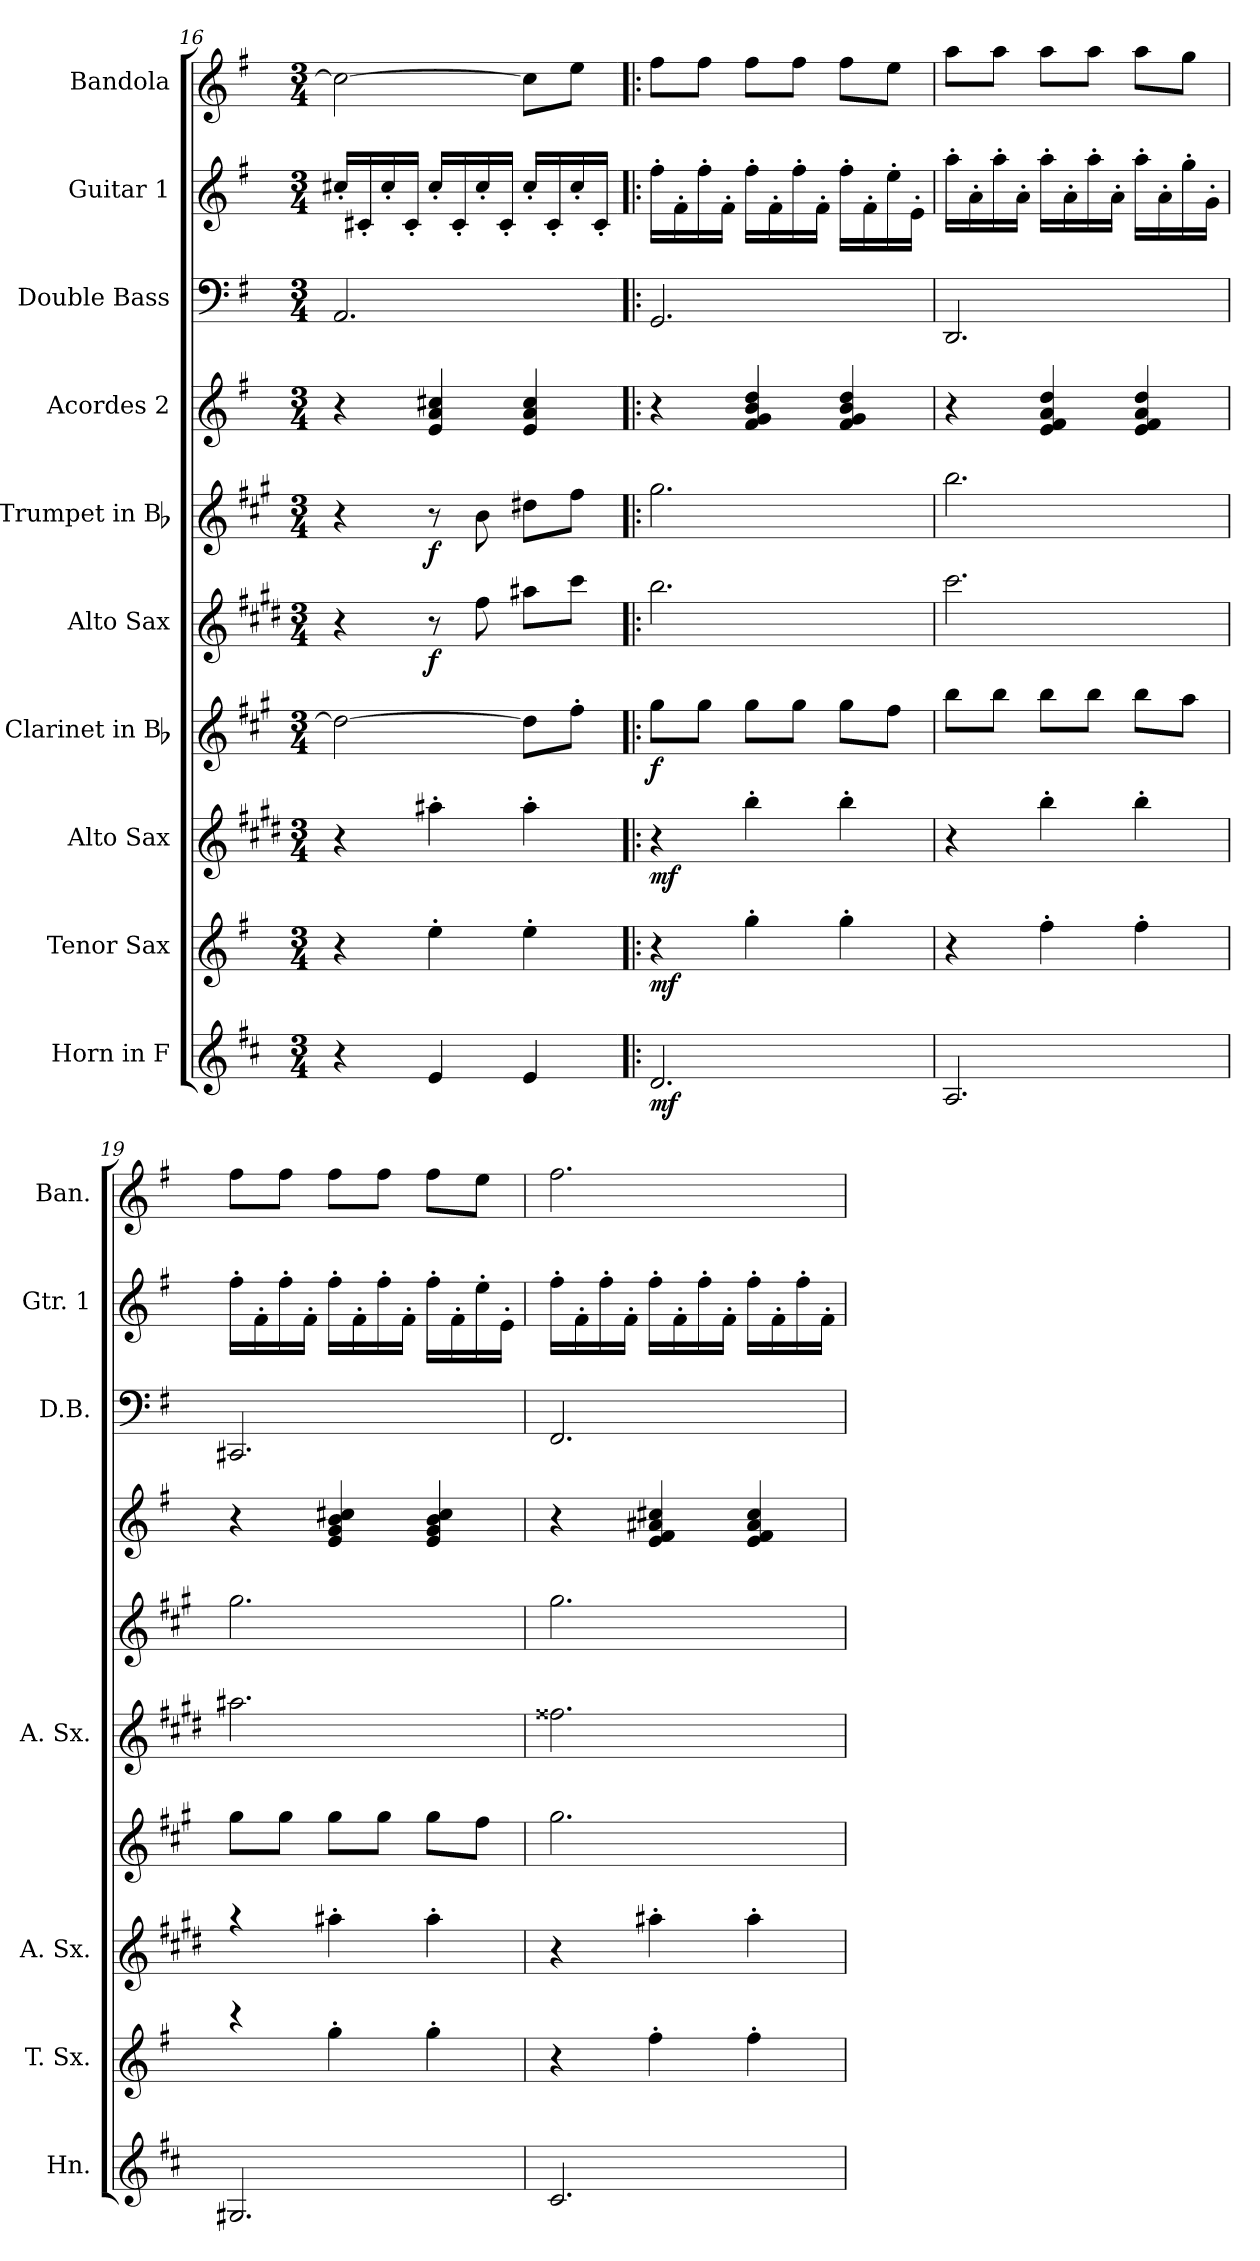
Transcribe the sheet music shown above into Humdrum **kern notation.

**kern	**dynam	**kern	**dynam	**kern	**dynam	**kern	**dynam	**kern	**dynam	**kern	**dynam	**kern	**kern	**kern	**kern
*part10	*part10	*part9	*part9	*part8	*part8	*part7	*part7	*part6	*part6	*part5	*part5	*part4	*part3	*part2	*part1
*staff10	*staff10	*staff9	*staff9	*staff8	*staff8	*staff7	*staff7	*staff6	*staff6	*staff5	*staff5	*staff4	*staff3	*staff2	*staff1
*I"Horn in F	*	*I"Tenor Sax	*	*I"Alto Sax	*	*I"Clarinet in Bb	*	*I"Alto Sax	*	*I"Trumpet in Bb	*	*I"Acordes 2	*I"Double Bass	*I"Guitar 1	*I"Bandola
*I'Hn.	*	*I'T. Sx.	*	*I'A. Sx.	*	*	*	*I'A. Sx.	*	*	*	*	*I'D.B.	*I'Gtr. 1	*I'Ban.
*clefG2	*	*clefG2	*	*clefG2	*	*clefG2	*	*clefG2	*	*clefG2	*	*clefG2	*clefF4	*clefG2	*clefG2
*ITrd4c7	*	*ITrd8c14	*	*ITrd5c9	*	*ITrd1c2	*	*ITrd5c9	*	*ITrd1c2	*	*ITrd7c12	*ITrd7c12	*ITrd7c12	*
*k[f#]	*	*k[f#]	*	*k[f#]	*	*k[f#]	*	*k[f#]	*	*k[f#]	*	*k[f#]	*k[f#]	*k[f#]	*k[f#]
*G:	*	*G:	*	*G:	*	*G:	*	*G:	*	*G:	*	*G:	*G:	*G:	*G:
*M3/4	*	*M3/4	*	*M3/4	*	*M3/4	*	*M3/4	*	*M3/4	*	*M3/4	*M3/4	*M3/4	*M3/4
=16	=16	=16	=16	=16	=16	=16	=16	=16	=16	=16	=16	=16	=16	=16	=16
4r	.	4r	.	4r	.	2cc#\_	.	4r	.	4r	.	4r	2.AAA/	16c#X'/LL	2cc#\_
.	.	.	.	.	.	.	.	.	.	.	.	.	.	16C#X'/	.
.	.	.	.	.	.	.	.	.	.	.	.	.	.	16c#'/	.
.	.	.	.	.	.	.	.	.	.	.	.	.	.	16C#'/JJ	.
!	!	!	!	!	!	!	!	!	!LO:DY:b	!	!LO:DY:b	!	!	!	!
4A/	.	4e'\	.	4cc#X'\	.	.	.	8r	f	8r	f	4E/ 4A/ 4c#X/	.	16c#'/LL	.
.	.	.	.	.	.	.	.	.	.	.	.	.	.	16C#'/	.
.	.	.	.	.	.	.	.	8a\	.	8a\	.	.	.	16c#'/	.
.	.	.	.	.	.	.	.	.	.	.	.	.	.	16C#'/JJ	.
4A/	.	4e'\	.	4cc#'\	.	8cc#\L]	.	8cc#X\L	.	8cc#X\L	.	4E/ 4A/ 4c#/	.	16c#'/LL	8cc#\L]
.	.	.	.	.	.	.	.	.	.	.	.	.	.	16C#'/	.
.	.	.	.	.	.	8ee'\J	.	8ee\J	.	8ee\J	.	.	.	16c#'/	8ee\J
.	.	.	.	.	.	.	.	.	.	.	.	.	.	16C#'/JJ	.
!!LO:PB:g=z
=17!|:	=17!|:	=17!|:	=17!|:	=17!|:	=17!|:	=17!|:	=17!|:	=17!|:	=17!|:	=17!|:	=17!|:	=17!|:	=17!|:	=17!|:	=17!|:
!	!LO:DY:b	!	!LO:DY:b	!	!LO:DY:b	!	!LO:DY:b	!	!	!	!	!	!	!	!
2.G/	mf	4r	mf	4r	mf	8ff#\L	f	2.dd\	.	2.ff#\	.	4r	2.GGG/	16f#'\LL	8ff#\L
.	.	.	.	.	.	.	.	.	.	.	.	.	.	16F#'\	.
.	.	.	.	.	.	8ff#\J	.	.	.	.	.	.	.	16f#'\	8ff#\J
.	.	.	.	.	.	.	.	.	.	.	.	.	.	16F#'\JJ	.
.	.	4g'\	.	4dd'\	.	8ff#\L	.	.	.	.	.	4F#/ 4G/ 4B/ 4d/	.	16f#'\LL	8ff#\L
.	.	.	.	.	.	.	.	.	.	.	.	.	.	16F#'\	.
.	.	.	.	.	.	8ff#\J	.	.	.	.	.	.	.	16f#'\	8ff#\J
.	.	.	.	.	.	.	.	.	.	.	.	.	.	16F#'\JJ	.
.	.	4g'\	.	4dd'\	.	8ff#\L	.	.	.	.	.	4F#/ 4G/ 4B/ 4d/	.	16f#'\LL	8ff#\L
.	.	.	.	.	.	.	.	.	.	.	.	.	.	16F#'\	.
.	.	.	.	.	.	8ee\J	.	.	.	.	.	.	.	16e'\	8ee\J
.	.	.	.	.	.	.	.	.	.	.	.	.	.	16E'\JJ	.
=18	=18	=18	=18	=18	=18	=18	=18	=18	=18	=18	=18	=18	=18	=18	=18
2.D/	.	4r	.	4r	.	8aa\L	.	2.ee\	.	2.aa\	.	4r	2.DDD/	16a'\LL	8aa\L
.	.	.	.	.	.	.	.	.	.	.	.	.	.	16A'\	.
.	.	.	.	.	.	8aa\J	.	.	.	.	.	.	.	16a'\	8aa\J
.	.	.	.	.	.	.	.	.	.	.	.	.	.	16A'\JJ	.
.	.	4f#'\	.	4dd'\	.	8aa\L	.	.	.	.	.	4E/ 4F#/ 4A/ 4d/	.	16a'\LL	8aa\L
.	.	.	.	.	.	.	.	.	.	.	.	.	.	16A'\	.
.	.	.	.	.	.	8aa\J	.	.	.	.	.	.	.	16a'\	8aa\J
.	.	.	.	.	.	.	.	.	.	.	.	.	.	16A'\JJ	.
.	.	4f#'\	.	4dd'\	.	8aa\L	.	.	.	.	.	4E/ 4F#/ 4A/ 4d/	.	16a'\LL	8aa\L
.	.	.	.	.	.	.	.	.	.	.	.	.	.	16A'\	.
.	.	.	.	.	.	8gg\J	.	.	.	.	.	.	.	16g'\	8gg\J
.	.	.	.	.	.	.	.	.	.	.	.	.	.	16G'\JJ	.
!!LO:PB:g=z
=19	=19	=19	=19	=19	=19	=19	=19	=19	=19	=19	=19	=19	=19	=19	=19
2.C#X/	.	4rccc	.	4raa	.	8ff#\L	.	2.cc#X\	.	2.ff#\	.	4r	2.CCC#X/	16f#'\LL	8ff#\L
.	.	.	.	.	.	.	.	.	.	.	.	.	.	16F#'\	.
.	.	.	.	.	.	8ff#\J	.	.	.	.	.	.	.	16f#'\	8ff#\J
.	.	.	.	.	.	.	.	.	.	.	.	.	.	16F#'\JJ	.
.	.	4g'\	.	4cc#X'\	.	8ff#\L	.	.	.	.	.	4E/ 4G/ 4B/ 4c#X/	.	16f#'\LL	8ff#\L
.	.	.	.	.	.	.	.	.	.	.	.	.	.	16F#'\	.
.	.	.	.	.	.	8ff#\J	.	.	.	.	.	.	.	16f#'\	8ff#\J
.	.	.	.	.	.	.	.	.	.	.	.	.	.	16F#'\JJ	.
.	.	4g'\	.	4cc#'\	.	8ff#\L	.	.	.	.	.	4E/ 4G/ 4B/ 4c#/	.	16f#'\LL	8ff#\L
.	.	.	.	.	.	.	.	.	.	.	.	.	.	16F#'\	.
.	.	.	.	.	.	8ee\J	.	.	.	.	.	.	.	16e'\	8ee\J
.	.	.	.	.	.	.	.	.	.	.	.	.	.	16E'\JJ	.
=20	=20	=20	=20	=20	=20	=20	=20	=20	=20	=20	=20	=20	=20	=20	=20
2.F#/	.	4r	.	4r	.	2.ff#\	.	2.a#X\	.	2.ff#\	.	4r	2.FFF#/	16f#'\LL	2.ff#\
.	.	.	.	.	.	.	.	.	.	.	.	.	.	16F#'\	.
.	.	.	.	.	.	.	.	.	.	.	.	.	.	16f#'\	.
.	.	.	.	.	.	.	.	.	.	.	.	.	.	16F#'\JJ	.
.	.	4f#'\	.	4cc#X'\	.	.	.	.	.	.	.	4E/ 4F#/ 4A#X/ 4c#X/	.	16f#'\LL	.
.	.	.	.	.	.	.	.	.	.	.	.	.	.	16F#'\	.
.	.	.	.	.	.	.	.	.	.	.	.	.	.	16f#'\	.
.	.	.	.	.	.	.	.	.	.	.	.	.	.	16F#'\JJ	.
.	.	4f#'\	.	4cc#'\	.	.	.	.	.	.	.	4E/ 4F#/ 4A#/ 4c#/	.	16f#'\LL	.
.	.	.	.	.	.	.	.	.	.	.	.	.	.	16F#'\	.
.	.	.	.	.	.	.	.	.	.	.	.	.	.	16f#'\	.
.	.	.	.	.	.	.	.	.	.	.	.	.	.	16F#'\JJ	.
=	=	=	=	=	=	=	=	=	=	=	=	=	=	=	=
*-	*-	*-	*-	*-	*-	*-	*-	*-	*-	*-	*-	*-	*-	*-	*-
